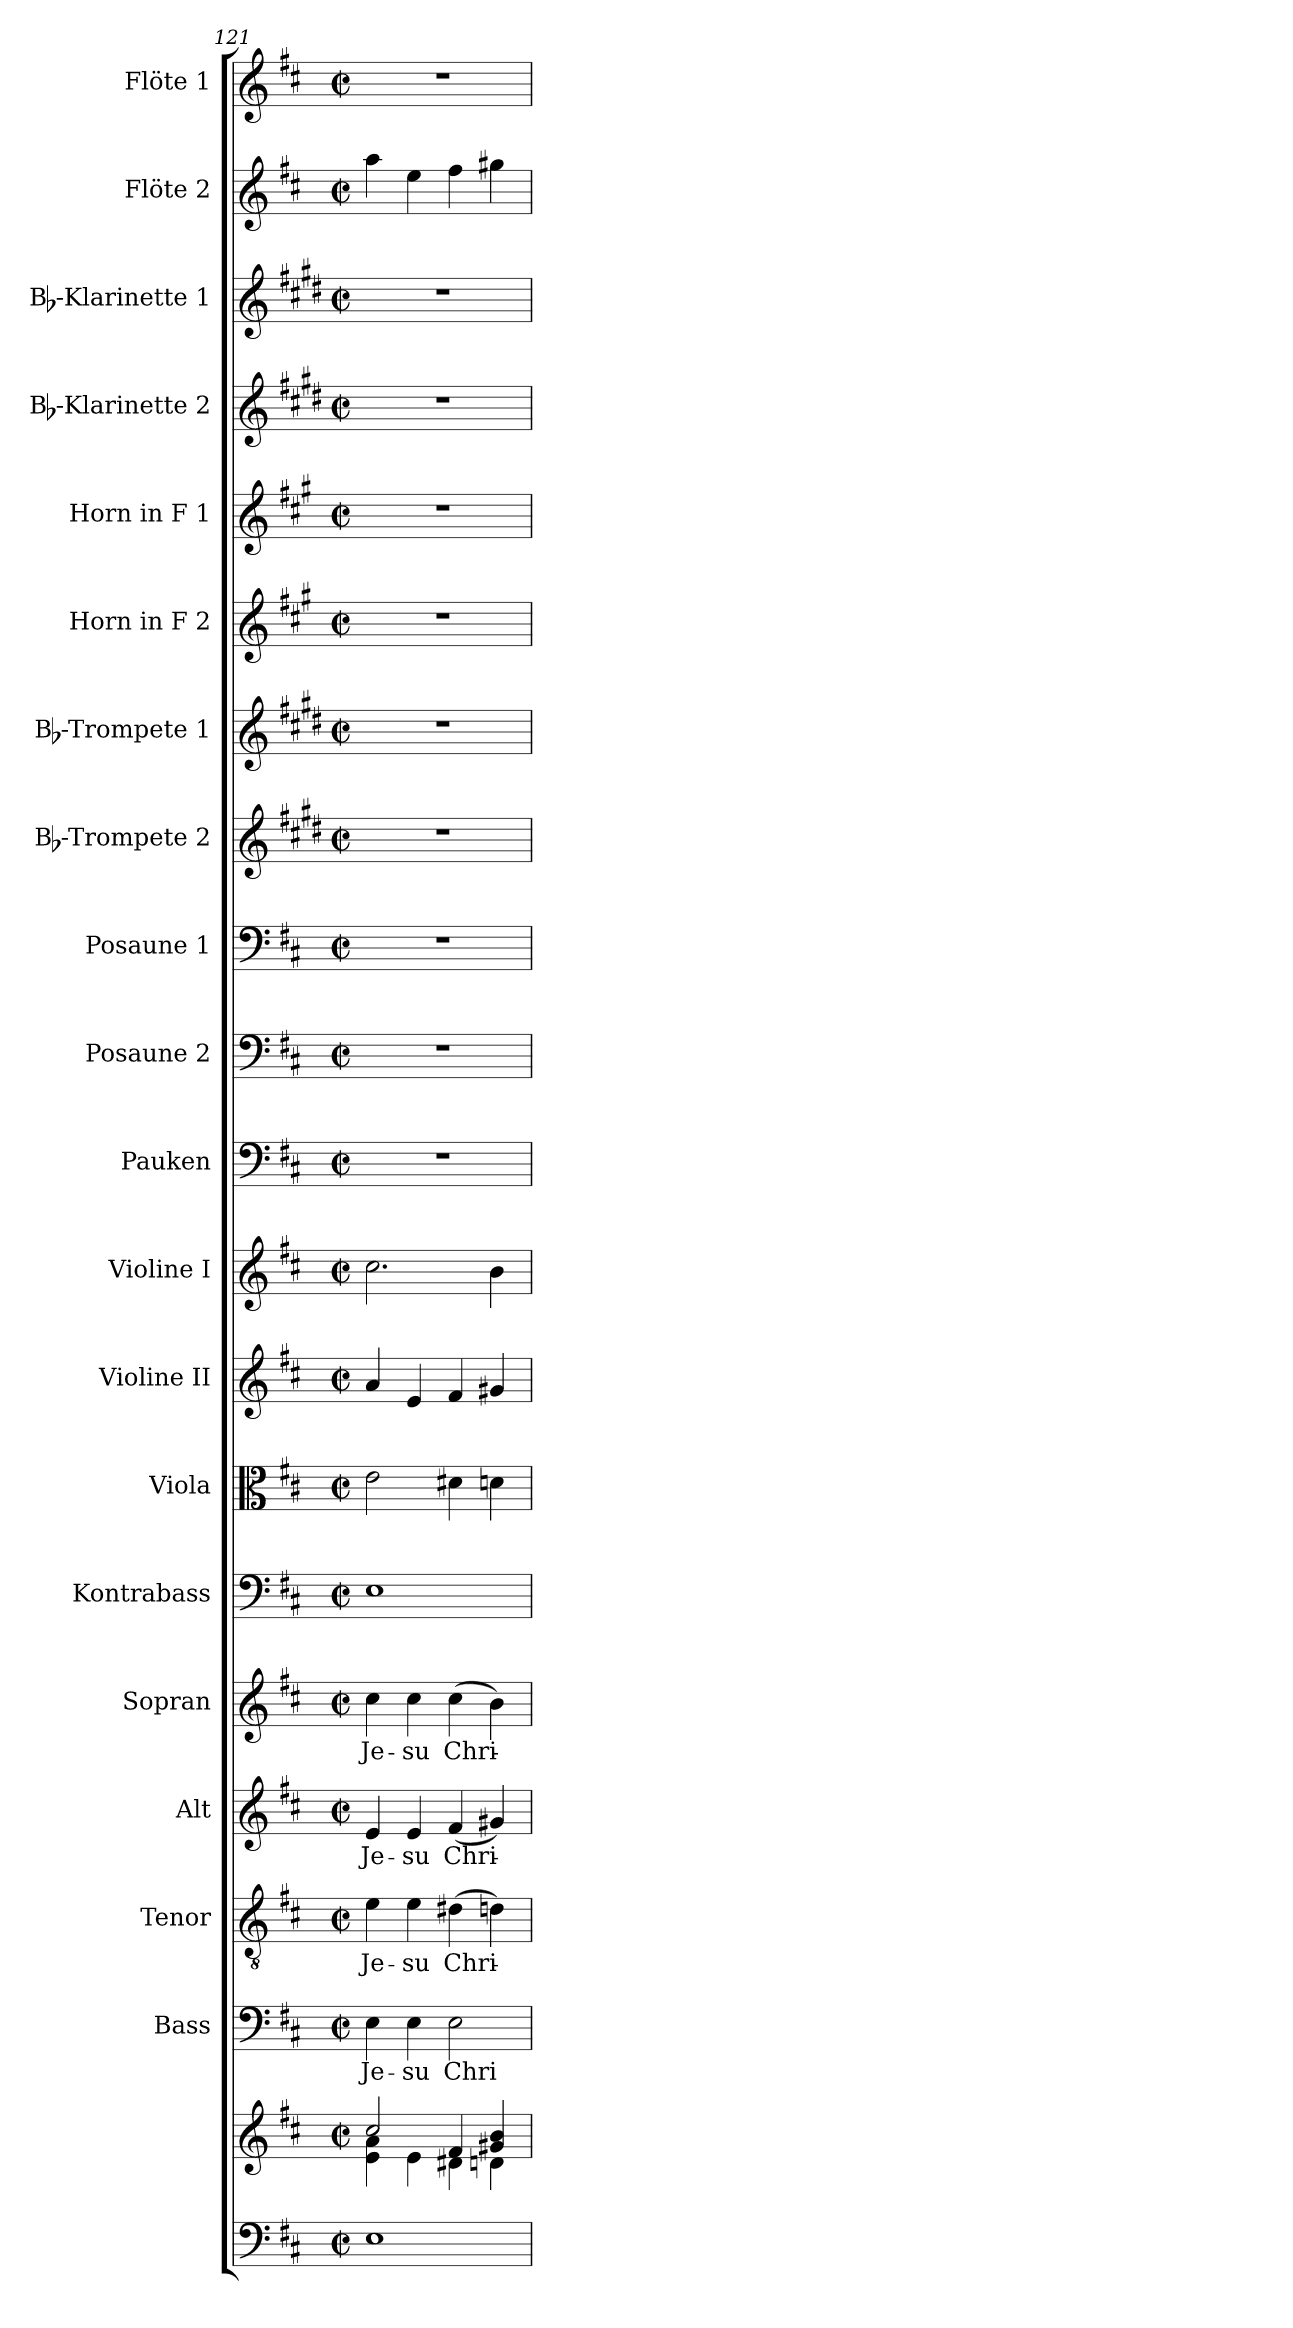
**kern	**kern	**kern	**text	**kern	**text	**kern	**text	**kern	**text	**kern	**kern	**kern	**kern	**kern	**kern	**kern	**kern	**kern	**kern	**kern	**kern	**kern	**kern	**kern
*part20	*part20	*part19	*part19	*part18	*part18	*part17	*part17	*part16	*part16	*part15	*part14	*part13	*part12	*part11	*part10	*part9	*part8	*part7	*part6	*part5	*part4	*part3	*part2	*part1
*staff21	*staff20	*staff19	*staff19	*staff18	*staff18	*staff17	*staff17	*staff16	*staff16	*staff15	*staff14	*staff13	*staff12	*staff11	*staff10	*staff9	*staff8	*staff7	*staff6	*staff5	*staff4	*staff3	*staff2	*staff1
*	*	*I"Bass	*	*I"Tenor	*	*I"Alt	*	*I"Sopran	*	*I"Kontrabass	*I"Viola	*I"Violine II	*I"Violine I	*I"Pauken	*I"Posaune 2	*I"Posaune 1	*I"Bb-Trompete 2	*I"Bb-Trompete 1	*I"Horn in F 2	*I"Horn in F 1	*I"Bb-Klarinette 2	*I"Bb-Klarinette 1	*I"Flöte 2	*I"Flöte 1
*	*	*I'B.	*	*I'T.	*	*I'A.	*	*I'S.	*	*I'Kb.	*I'Vla.	*I'Vl. II	*I'Vl. I	*I'Pk.	*I'Pos. 2	*I'Pos. 1	*I'Bb Trp. 2	*I'Bb Trp. 1	*	*	*I'Bb Kl. 2	*I'Bb Kl. 1	*I'Fl. 2	*I'Fl. 1
*clefF4	*clefG2	*clefF4	*	*clefGv2	*	*clefG2	*	*clefG2	*	*clefF4	*clefC3	*clefG2	*clefG2	*clefF4	*clefF4	*clefF4	*clefG2	*clefG2	*clefG2	*clefG2	*clefG2	*clefG2	*clefG2	*clefG2
*	*	*	*	*	*	*	*	*	*	*ITrd7c12	*	*	*	*	*	*	*ITrd1c2	*ITrd1c2	*ITrd4c7	*ITrd4c7	*ITrd1c2	*ITrd1c2	*	*
*k[f#c#]	*k[f#c#]	*k[f#c#]	*	*k[f#c#]	*	*k[f#c#]	*	*k[f#c#]	*	*k[f#c#]	*k[f#c#]	*k[f#c#]	*k[f#c#]	*k[f#c#]	*k[f#c#]	*k[f#c#]	*k[f#c#]	*k[f#c#]	*k[f#c#]	*k[f#c#]	*k[f#c#]	*k[f#c#]	*k[f#c#]	*k[f#c#]
*D:	*D:	*D:	*	*D:	*	*D:	*	*D:	*	*D:	*D:	*D:	*D:	*D:	*D:	*D:	*D:	*D:	*D:	*D:	*D:	*D:	*D:	*D:
*M2/2	*M2/2	*M2/2	*	*M2/2	*	*M2/2	*	*M2/2	*	*M2/2	*M2/2	*M2/2	*M2/2	*M2/2	*M2/2	*M2/2	*M2/2	*M2/2	*M2/2	*M2/2	*M2/2	*M2/2	*M2/2	*M2/2
*met(c|)	*met(c|)	*met(c|)	*	*met(c|)	*	*met(c|)	*	*met(c|)	*	*met(c|)	*met(c|)	*met(c|)	*met(c|)	*met(c|)	*met(c|)	*met(c|)	*met(c|)	*met(c|)	*met(c|)	*met(c|)	*met(c|)	*met(c|)	*met(c|)	*met(c|)
=121	=121	=121	=121	=121	=121	=121	=121	=121	=121	=121	=121	=121	=121	=121	=121	=121	=121	=121	=121	=121	=121	=121	=121	=121
*	*^	*	*	*	*	*	*	*	*	*	*	*	*	*	*	*	*	*	*	*	*	*	*	*
!	!	!	!	!LO:LY:b	!	!LO:LY:b	!	!LO:LY:b	!	!LO:LY:b	!	!	!	!	!	!	!	!	!	!	!	!	!	!	!
1E	2cc#/	4e\ 4a\	4E\	Je-	4e\	Je-	4e/	Je-	4cc#\	Je-	1EE	2e\	4a/	2.cc#\	1r	1r	1r	1r	1r	1r	1r	1r	1r	4aa\	1r
!	!	!	!	!LO:LY:b	!	!LO:LY:b	!	!LO:LY:b	!	!LO:LY:b	!	!	!	!	!	!	!	!	!	!	!	!	!	!	!
.	.	4e\	4E\	-su	4e\	-su	4e/	-su	4cc#\	-su	.	.	4e/	.	.	.	.	.	.	.	.	.	.	4ee\	.
!	!	!	!	!LO:LY:b	!	!LO:LY:b	!	!LO:LY:b	!	!LO:LY:b	!	!	!	!	!	!	!	!	!	!	!	!	!	!	!
.	4f#/	4d#X\	2E\	Chri-	(>4d#X\	Chri-	(<4f#/	Chri-	(>4cc#\	Chri-	.	4d#X\	4f#/	.	.	.	.	.	.	.	.	.	.	4ff#\	.
.	4g#X/ 4b/	4dn\	.	.	4dn\)	.	4g#X/)	.	4b\)	.	.	4dn\	4g#X/	4b\	.	.	.	.	.	.	.	.	.	4gg#X\	.
*	*v	*v	*	*	*	*	*	*	*	*	*	*	*	*	*	*	*	*	*	*	*	*	*	*	*
=	=	=	=	=	=	=	=	=	=	=	=	=	=	=	=	=	=	=	=	=	=	=	=	=
*-	*-	*-	*-	*-	*-	*-	*-	*-	*-	*-	*-	*-	*-	*-	*-	*-	*-	*-	*-	*-	*-	*-	*-	*-
